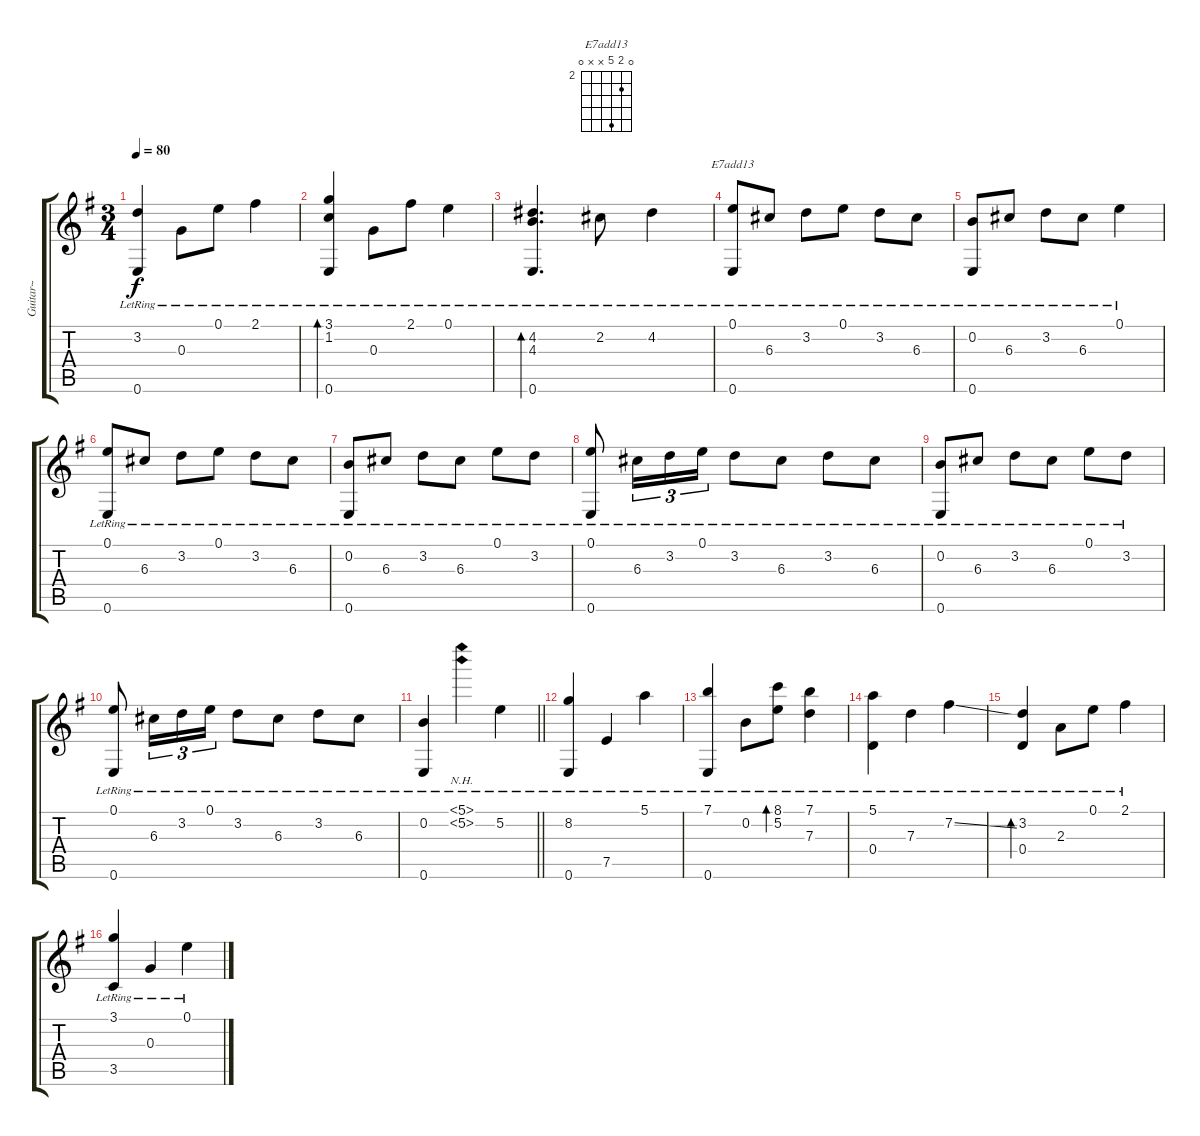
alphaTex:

\track ("Guitar~" "Guitar~") {instrument acousticguitarsteel}
\staff {score tabs}
\tuning (E4 B3 G3 D3 A2 E2) {hide}
\chord ("E7add13" 0 3 6 x x 0) {firstfret 2}
\ts (3 4)
\tempo 80
\clef g2
\ks g
(3.2{lr} 0.6{lr}).4{dy f} 0.3{lr}.8 0.1{lr}.8 2.1{lr}.4 |
(3.1{lr} 1.2{lr} 0.6{lr}).4{bd 480} 0.3{lr}.8 2.1{lr}.8 0.1{lr}.4 |
(4.2{lr} 4.3{lr} 0.6{lr}).4{d bd 480} 2.2{lr}.8 4.2{lr}.4 |
(0.1{lr} 0.6{lr}).8{ch "E7add13"} 6.3{lr}.8 3.2{lr}.8 0.1{lr}.8 3.2{lr}.8 6.3{lr}.8 |
(0.2{lr} 0.6{lr}).8 6.3{lr}.8 3.2{lr}.8 6.3{lr}.8 0.1{lr}.4 |
(0.1{lr} 0.6{lr}).8 6.3{lr}.8 3.2{lr}.8 0.1{lr}.8 3.2{lr}.8 6.3{lr}.8 |
(0.2{lr} 0.6{lr}).8 6.3{lr}.8 3.2{lr}.8 6.3{lr}.8 0.1{lr}.8 3.2{lr}.8 |
(0.1{lr} 0.6{lr}).8 6.3{lr}.16{tu (3 2)} 3.2{lr}.16{tu (3 2)} 0.1{lr}.16{tu (3 2)} 3.2{lr}.8 6.3{lr}.8 3.2{lr}.8 6.3{lr}.8 |
(0.2{lr} 0.6{lr}).8 6.3{lr}.8 3.2{lr}.8 6.3{lr}.8 0.1{lr}.8 3.2{lr}.8 |
(0.1{lr} 0.6{lr}).8 6.3{lr}.16{tu (3 2)} 3.2{lr}.16{tu (3 2)} 0.1{lr}.16{tu (3 2)} 3.2{lr}.8 6.3{lr}.8 3.2{lr}.8 6.3{lr}.8 |
\barLineRight lightlight
(0.2{lr} 0.6{lr}).4 (5.1{nh lr} 5.2{nh lr}).4 5.2{lr}.4 |
(8.2{lr} 0.6{lr}).4{txt ""} 7.5{lr}.4 5.1{lr}.4 |
(7.1{lr} 0.6{lr}).4 0.2{lr}.8 (8.1{lr} 5.2{lr}).8{bd 480} (7.1{lr} 7.3{lr}).4 |
(5.1{lr} 0.4{lr}).4 7.3{lr}.4 7.2{ss lr}.4 |
(3.2{lr} 0.4{lr}).4{bd 480} 2.3{lr}.8 0.1{lr}.8 2.1{lr}.4 |
(3.1{lr} 3.5{lr}).4 0.3{lr}.4 0.1{lr}.4
